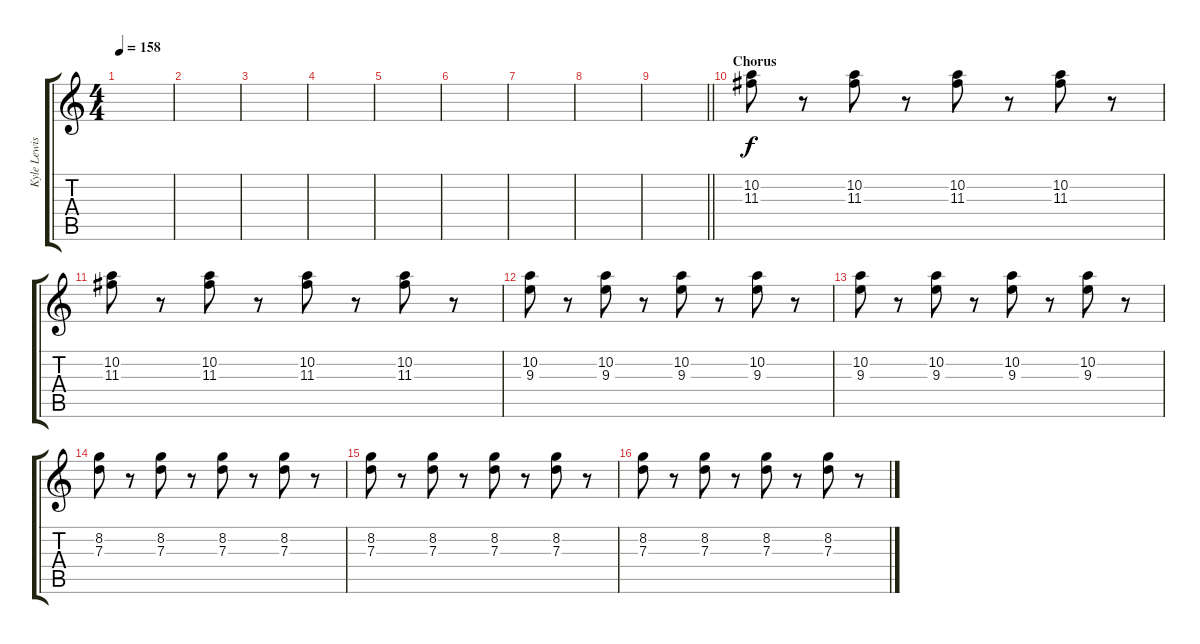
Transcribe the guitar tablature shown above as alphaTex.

\track ("Kyle Lewis - Guitar" "Kyle Lewis") {instrument electricguitarmuted}
\staff {score tabs}
\tuning (E4 B3 G3 D3 A2 E2) {hide}
\ts (4 4)
\tempo 158
\clef g2
\ks c
|
|
|
|
|
|
|
|
\barLineRight lightlight
|
\section ("" "Chorus")
(10.2 11.3).8 r.8 (10.2 11.3).8 r.8 (10.2 11.3).8 r.8 (10.2 11.3).8 r.8 |
(10.2 11.3).8 r.8 (10.2 11.3).8 r.8 (10.2 11.3).8 r.8 (10.2 11.3).8 r.8 |
(10.2 9.3).8 r.8 (10.2 9.3).8 r.8 (10.2 9.3).8 r.8 (10.2 9.3).8 r.8 |
(10.2 9.3).8 r.8 (10.2 9.3).8 r.8 (10.2 9.3).8 r.8 (10.2 9.3).8 r.8 |
(8.2 7.3).8 r.8 (8.2 7.3).8 r.8 (8.2 7.3).8 r.8 (8.2 7.3).8 r.8 |
(8.2 7.3).8 r.8 (8.2 7.3).8 r.8 (8.2 7.3).8 r.8 (8.2 7.3).8 r.8 |
(8.2 7.3).8 r.8 (8.2 7.3).8 r.8 (8.2 7.3).8 r.8 (8.2 7.3).8 r.8
